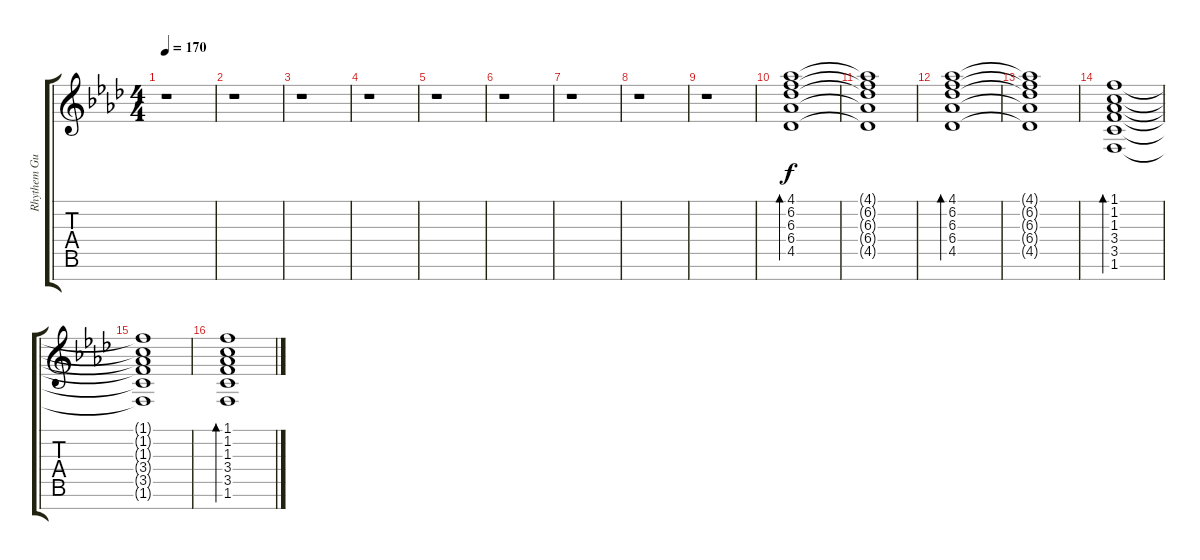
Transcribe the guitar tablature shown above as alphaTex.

\track ("Rhythem Guit. 2" "Rhythem Gu") {instrument distortionguitar}
\staff {score tabs}
\tuning (E4 B3 G3 D3 A2 E2 B1) {hide}
\ts (4 4)
\tempo 170
\clef g2
\ks fminor
r.1{dy f} |
r.1 |
r.1 |
r.1 |
r.1 |
r.1 |
r.1 |
r.1 |
r.1 |
(4.1 6.2 6.3 6.4 4.5).1{bd 60} |
(4.1{t} 6.2{t} 6.3{t} 6.4{t} 4.5{t}).1 |
(4.1 6.2 6.3 6.4 4.5).1{bd 60} |
(4.1{t} 6.2{t} 6.3{t} 6.4{t} 4.5{t}).1 |
(1.1 1.2 1.3 3.4 3.5 1.6).1{bd 60} |
(1.1{t} 1.2{t} 1.3{t} 3.4{t} 3.5{t} 1.6{t}).1 |
(1.1 1.2 1.3 3.4 3.5 1.6).1{bd 60}
